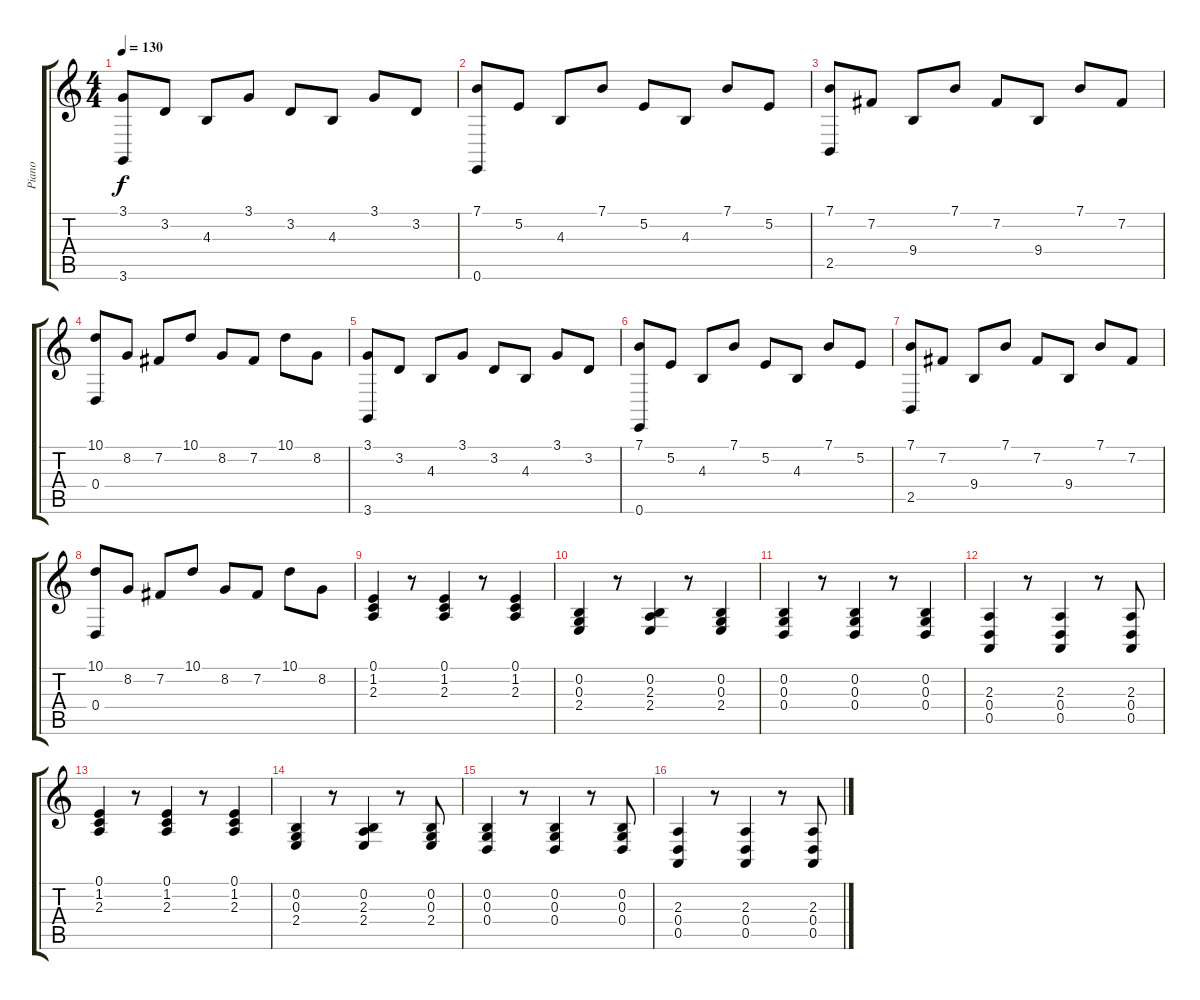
\track ("Piano" "Piano") {instrument brightacousticpiano}
\staff {score tabs}
\tuning (E4 B3 G3 D3 A2 E2) {hide}
\ts (4 4)
\tempo 130
\clef g2
\ks c
(3.1 3.6).8{dy f} 3.2.8 4.3.8 3.1.8 3.2.8 4.3.8 3.1.8 3.2.8 |
(7.1 0.6).8 5.2.8 4.3.8 7.1.8 5.2.8 4.3.8 7.1.8 5.2.8 |
(7.1 2.5).8 7.2.8 9.4.8 7.1.8 7.2.8 9.4.8 7.1.8 7.2.8 |
(10.1 0.4).8 8.2.8 7.2.8 10.1.8 8.2.8 7.2.8 10.1.8 8.2.8 |
(3.1 3.6).8 3.2.8 4.3.8 3.1.8 3.2.8 4.3.8 3.1.8 3.2.8 |
(7.1 0.6).8 5.2.8 4.3.8 7.1.8 5.2.8 4.3.8 7.1.8 5.2.8 |
(7.1 2.5).8 7.2.8 9.4.8 7.1.8 7.2.8 9.4.8 7.1.8 7.2.8 |
(10.1 0.4).8 8.2.8 7.2.8 10.1.8 8.2.8 7.2.8 10.1.8 8.2.8 |
(0.1 1.2 2.3).4 r.8 (0.1 1.2 2.3).4 r.8 (0.1 1.2 2.3).4 |
(0.2 0.3 2.4).4 r.8 (0.2 2.3 2.4).4 r.8 (0.2 0.3 2.4).4 |
(0.2 0.3 0.4).4 r.8 (0.2 0.3 0.4).4 r.8 (0.2 0.3 0.4).4 |
(2.3 0.4 0.5).4 r.8 (2.3 0.4 0.5).4 r.8 (2.3 0.4 0.5).8 |
(0.1 1.2 2.3).4 r.8 (0.1 1.2 2.3).4 r.8 (0.1 1.2 2.3).4 |
(0.2 0.3 2.4).4 r.8 (0.2 2.3 2.4).4 r.8 (0.2 0.3 2.4).8 |
(0.2 0.3 0.4).4 r.8 (0.2 0.3 0.4).4 r.8 (0.2 0.3 0.4).8 |
(2.3 0.4 0.5).4 r.8 (2.3 0.4 0.5).4 r.8 (2.3 0.4 0.5).8
